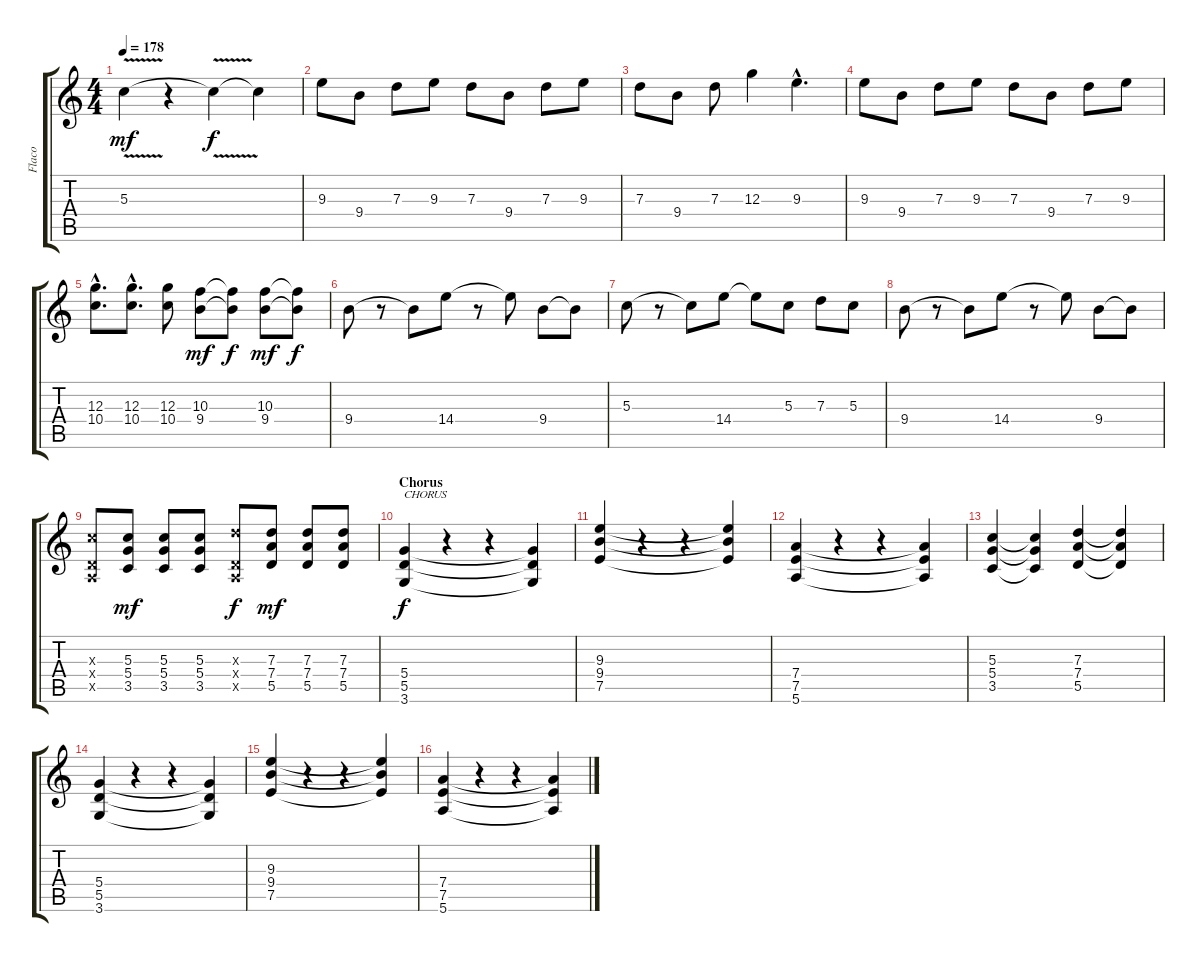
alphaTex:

\track ("Flaco" "Flaco") {instrument distortionguitar}
\staff {score tabs}
\tuning (E4 B3 G3 D3 A2 E2) {hide}
\ts (4 4)
\tempo 178
\clef g2
\ks c
5.3{v}.4{dy mf} r.4 5.3{t}.4{dy f} 5.3{t}.4 |
9.3.8{instrument distortionguitar} 9.4.8 7.3.8 9.3.8 7.3.8 9.4.8 7.3.8 9.3.8 |
7.3.8 9.4.8 7.3.8 12.3.4 9.3{hac}.4{d} |
9.3.8 9.4.8 7.3.8 9.3.8 7.3.8 9.4.8 7.3.8 9.3.8 |
(12.3{hac} 10.4{hac}).8{d} (12.3{hac} 10.4{hac}).8{d} (12.3 10.4).8 (10.3 9.4).8{dy mf} (10.3{t} 9.4{t}).8{dy f} (10.3 9.4).8{dy mf} (10.3{t} 9.4{t}).8{dy f} |
9.4.8 r.8 9.4{t}.8 14.4.8 r.8 14.4{t}.8 9.4.8 9.4{t}.8 |
5.3.8 r.8 5.3{t}.8 14.4.8 14.4{t}.8 5.3.8 7.3.8 5.3.8 |
9.4.8 r.8 9.4{t}.8 14.4.8 r.8 14.4{t}.8 9.4.8 9.4{t}.8 |
(5.3{x} 0.4{x} 0.5{x}).8 (5.3 5.4 3.5).8{dy mf} (5.3 5.4 3.5).8 (5.3 5.4 3.5).8 (7.3{x} 0.4{x} 0.5{x}).8{dy f} (7.3 7.4 5.5).8{dy mf} (7.3 7.4 5.5).8 (7.3 7.4 5.5).8 |
\section ("" "Chorus")
(5.4 5.5 3.6).4{txt "CHORUS" dy f} r.4 r.4 (5.4{t} 5.5{t} 3.6{t}).4 |
(9.3 9.4 7.5).4 r.4 r.4 (9.3{t} 9.4{t} 7.5{t}).4 |
(7.4 7.5 5.6).4 r.4 r.4 (7.4{t} 7.5{t} 5.6{t}).4 |
(5.3 5.4 3.5).4 (5.3{t} 5.4{t} 3.5{t}).4 (7.3 7.4 5.5).4 (7.3{t} 7.4{t} 5.5{t}).4 |
(5.4 5.5 3.6).4 r.4 r.4 (5.4{t} 5.5{t} 3.6{t}).4 |
(9.3 9.4 7.5).4 r.4 r.4 (9.3{t} 9.4{t} 7.5{t}).4 |
(7.4 7.5 5.6).4 r.4 r.4 (7.4{t} 7.5{t} 5.6{t}).4
